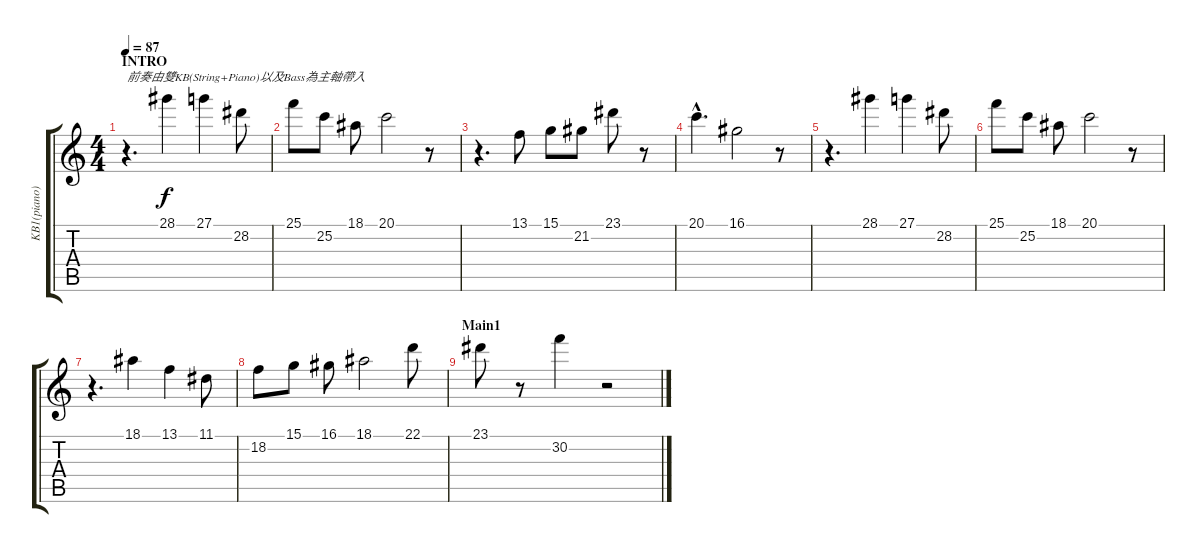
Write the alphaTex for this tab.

\track ("KB1(piano)" "KB1(piano)") {instrument electricgrandpiano}
\staff {score tabs}
\tuning (E4 B3 G3 D3 A2 E2) {hide}
\ts (4 4)
\section ("" "INTRO")
\tempo 87
\clef g2
\ks c
r.4{d txt "前奏由雙KB(String+Piano)以及Bass為主軸帶入" dy f instrument electricgrandpiano} 28.1.4 27.1.4 28.2.8 |
25.1.8 25.2.8 18.1.8 20.1.2 r.8 |
r.4{d} 13.1.8 15.1.8 21.2.8 23.1.8 r.8 |
20.1{hac}.4{d} 16.1.2 r.8 |
r.4{d} 28.1.4 27.1.4 28.2.8 |
25.1.8 25.2.8 18.1.8 20.1.2 r.8 |
r.4{d} 18.1.4 13.1.4 11.1.8 |
18.2.8 15.1.8 16.1.8 18.1.2 22.1.8 |
\section ("" "Main1")
23.1.8 r.8 30.2.4 r.2
